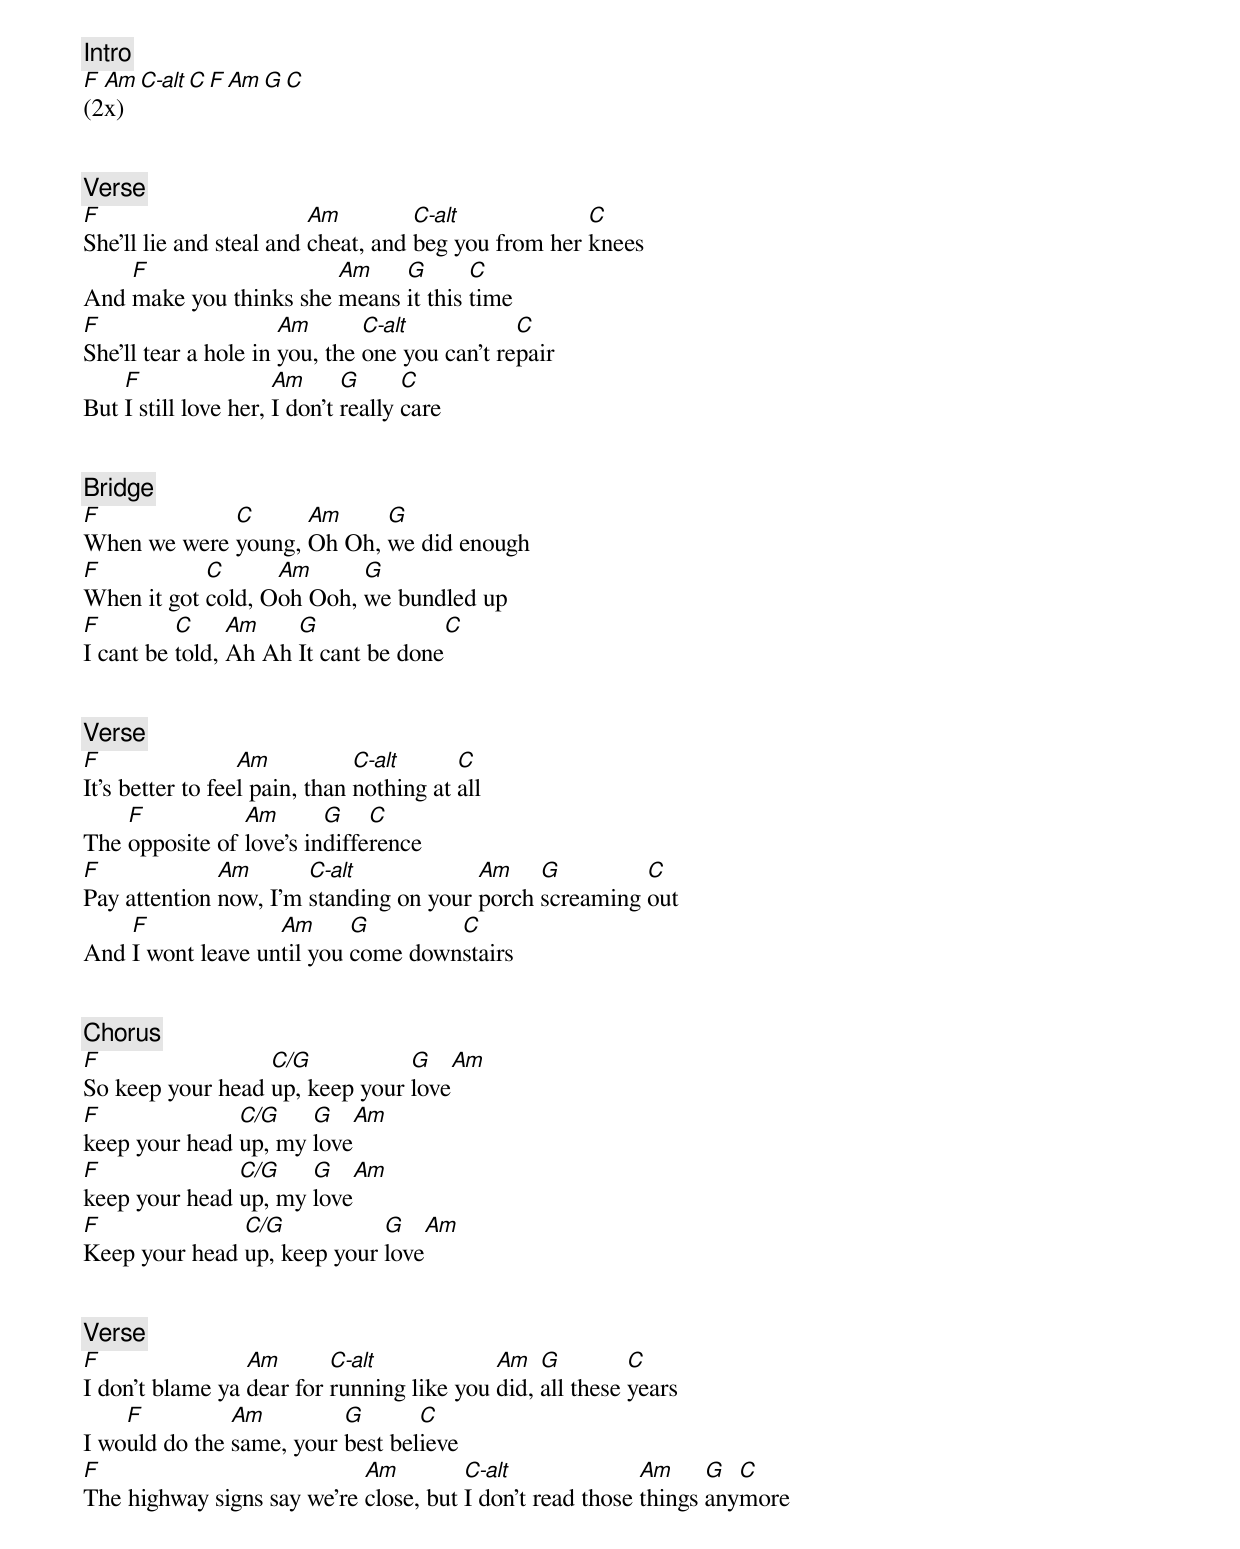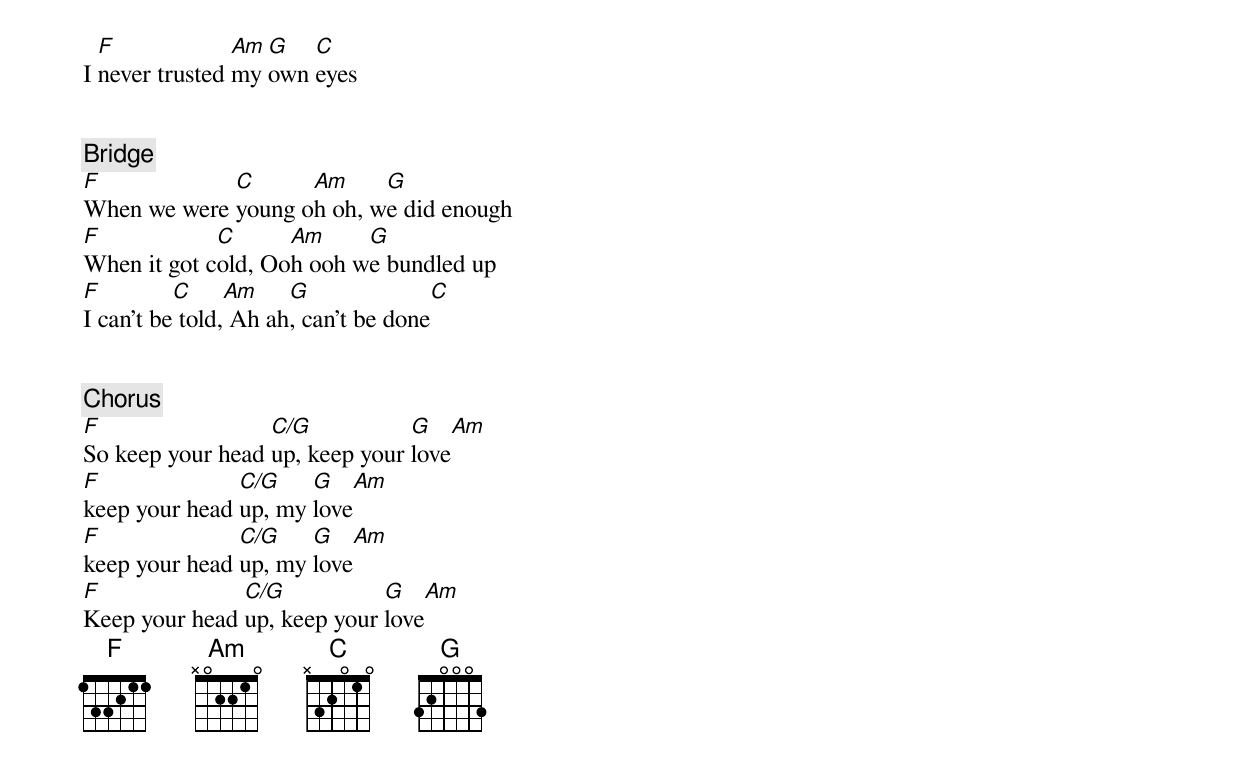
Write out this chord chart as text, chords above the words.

[Intro]
F Am C-alt C  F Am G C
(2x)


[Verse]
F                        Am         C-alt            C
She'll lie and steal and cheat, and beg you from her knees
    F                   Am    G       C
And make you thinks she means it this time
F                     Am       C-alt           C
She'll tear a hole in you, the one you can't repair
    F                 Am      G      C
But I still love her, I don't really care


[Bridge]
F            C      Am     G
When we were young, Oh Oh, we did enough
F           C      Am      G
When it got cold, Ooh Ooh, we bundled up
F         C     Am    G                C
I cant be told, Ah Ah It cant be done


[Verse]
F                 Am           C-alt      C
It's better to feel pain, than nothing at all
    F           Am       G    C
The opposite of love's indifference
F             Am       C-alt            Am    G         C
Pay attention now, I'm standing on your porch screaming out
    F              Am      G        C
And I wont leave until you come downstairs


[Chorus]
F                 C/G           G    Am
So keep your head up, keep your love
F              C/G    G    Am
keep your head up, my love
F              C/G    G    Am
keep your head up, my love
F              C/G           G    Am
Keep your head up, keep your love


[Verse]
F                Am       C-alt            Am   G         C
I don't blame ya dear for running like you did, all these years
    F          Am         G       C
I would do the same, your best believe
F                           Am         C-alt              Am     G  C
The highway signs say we're close, but I don't read those things anymore
  F             Am G   C
I never trusted my own eyes


[Bridge]
F            C      Am     G
When we were young oh oh, we did enough
F            C      Am     G
When it got cold, Ooh ooh we bundled up
F         C     Am    G                  C
I can't be told, Ah ah, can't be done


[Chorus]
F                 C/G           G    Am
So keep your head up, keep your love
F              C/G    G    Am
keep your head up, my love
F              C/G    G    Am
keep your head up, my love
F              C/G           G    Am
Keep your head up, keep your love
